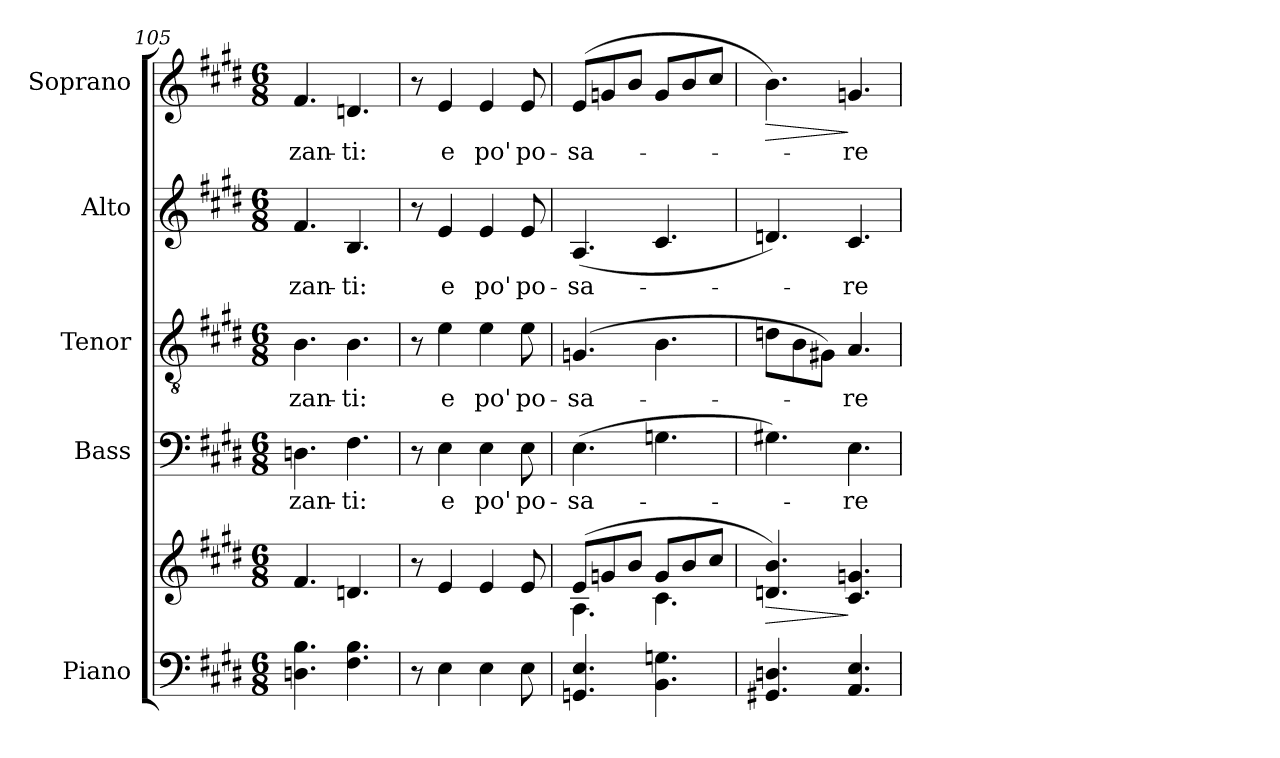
**kern	**kern	**dynam	**kern	**text	**kern	**text	**kern	**text	**kern	**text	**dynam
*part5	*part5	*part5	*part4	*part4	*part3	*part3	*part2	*part2	*part1	*part1	*part1
*staff6	*staff5	*staff5/6	*staff4	*staff4	*staff3	*staff3	*staff2	*staff2	*staff1	*staff1	*staff1
*I"Piano	*	*	*I"Bass	*	*I"Tenor	*	*I"Alto	*	*I"Soprano	*	*
*I'Pno.	*	*	*I'B.	*	*I'T.	*	*I'A.	*	*I'S.	*	*
*clefF4	*clefG2	*	*clefF4	*	*clefGv2	*	*clefG2	*	*clefG2	*	*
*	*	*	*	*	*ITrd7c12	*	*	*	*	*	*
*k[f#c#g#d#]	*k[f#c#g#d#]	*	*k[f#c#g#d#]	*	*k[f#c#g#d#]	*	*k[f#c#g#d#]	*	*k[f#c#g#d#]	*	*
*E:	*E:	*	*E:	*	*E:	*	*E:	*	*E:	*	*
*M6/8	*M6/8	*	*M6/8	*	*M6/8	*	*M6/8	*	*M6/8	*	*
=105	=105	=105	=105	=105	=105	=105	=105	=105	=105	=105	=105
!	!	!	!	!LO:LY:b:color=#000000	!	!	!	!	!	!	!
!	!	!	!	!	!	!LO:LY:b:color=#000000	!	!	!	!	!
!	!	!	!	!	!	!	!	!LO:LY:b:color=#000000	!	!	!
!	!	!	!	!	!	!	!	!	!	!LO:LY:b:color=#000000	!
4.Dni\ 4.Bi	4.f#i/	.	4.Dni\	-zan-	4.BBi\	-zan-	4.f#i/	-zan-	4.f#i/	-zan-	.
!	!	!	!	!LO:LY:b:color=#000000	!	!	!	!	!	!	!
!	!	!	!	!	!	!LO:LY:b:color=#000000	!	!	!	!	!
!	!	!	!	!	!	!	!	!LO:LY:b:color=#000000	!	!	!
!	!	!	!	!	!	!	!	!	!	!LO:LY:b:color=#000000	!
4.F#i\ 4.Bi	4.dni/	.	4.F#i\	-ti:	4.BBi\	-ti:	4.Bi/	-ti:	4.dni/	-ti:	.
=106	=106	=106	=106	=106	=106	=106	=106	=106	=106	=106	=106
8r	8r	.	8r	.	8r	.	8r	.	8r	.	.
!	!	!	!	!LO:LY:b:color=#000000	!	!	!	!	!	!	!
!	!	!	!	!	!	!LO:LY:b:color=#000000	!	!	!	!	!
!	!	!	!	!	!	!	!	!LO:LY:b:color=#000000	!	!	!
!	!	!	!	!	!	!	!	!	!	!LO:LY:b:color=#000000	!
4Ei\	4ei/	.	4Ei\	e	4Ei\	e	4ei/	e	4ei/	e	.
!	!	!	!	!LO:LY:b:color=#000000	!	!	!	!	!	!	!
!	!	!	!	!	!	!LO:LY:b:color=#000000	!	!	!	!	!
!	!	!	!	!	!	!	!	!LO:LY:b:color=#000000	!	!	!
!	!	!	!	!	!	!	!	!	!	!LO:LY:b:color=#000000	!
4Ei\	4ei/	.	4Ei\	po'	4Ei\	po'	4ei/	po'	4ei/	po'	.
!	!	!	!	!LO:LY:b:color=#000000	!	!	!	!	!	!	!
!	!	!	!	!	!	!LO:LY:b:color=#000000	!	!	!	!	!
!	!	!	!	!	!	!	!	!LO:LY:b:color=#000000	!	!	!
!	!	!	!	!	!	!	!	!	!	!LO:LY:b:color=#000000	!
8Ei\	8ei/	.	8Ei\	po-	8Ei\	po-	8ei/	po-	8ei/	po-	.
=107	=107	=107	=107	=107	=107	=107	=107	=107	=107	=107	=107
*	*^	*	*	*	*	*	*	*	*	*	*
!	!	!	!	!	!LO:LY:b:color=#000000	!	!	!	!	!	!	!
!	!	!	!	!	!	!	!LO:LY:b:color=#000000	!	!	!	!	!
!	!	!	!	!	!	!	!	!	!LO:LY:b:color=#000000	!	!	!
!	!	!	!	!	!	!	!	!	!	!	!LO:LY:b:color=#000000	!
4.GGni/ 4.Ei	(8ei/L	4.Ai\	.	(4.Ei\	-sa-	(4.GGni/	-sa-	(4.Ai/	-sa-	(8ei/L	-sa-	.
.	8gni/	.	.	.	.	.	.	.	.	8gni/	.	.
.	8bi/J	.	.	.	.	.	.	.	.	8bi/J	.	.
4.BBi\ 4.Gni	8gi/L	4.c#i\	.	4.Gni\	.	4.BBi\	.	4.c#i/	.	8gi/L	.	.
.	8bi/	.	.	.	.	.	.	.	.	8bi/	.	.
.	8cc#i/J	.	.	.	.	.	.	.	.	8cc#i/J	.	.
*	*v	*v	*	*	*	*	*	*	*	*	*	*
!!LO:LB:g=z
=108	=108	=108	=108	=108	=108	=108	=108	=108	=108	=108	=108
!	!	!LO:HP:b	!	!	!	!	!	!	!	!	!LO:HP:b
4.GG#Xi/ 4.Dni	4.dni/ 4.bi)	>	4.G#Xi\)	.	8Dni\L	.	4.dni/)	.	4.bi\)	.	>
.	.	.	.	.	8BBi\	.	.	.	.	.	.
.	.	.	.	.	8GG#Xi\J)	.	.	.	.	.	.
!	!	!	!	!LO:LY:b:color=#000000	!	!	!	!	!	!	!
!	!	!	!	!	!	!LO:LY:b:color=#000000	!	!	!	!	!
!	!	!	!	!	!	!	!	!LO:LY:b:color=#000000	!	!	!
!	!	!	!	!	!	!	!	!	!	!LO:LY:b:color=#000000	!
4.AAi/ 4.Ei	4.c#i/ 4.gni	]	4.Ei\	-re	4.AAi/	-re	4.c#i/	-re	4.gni/	-re	]
=	=	=	=	=	=	=	=	=	=	=	=
*-	*-	*-	*-	*-	*-	*-	*-	*-	*-	*-	*-
